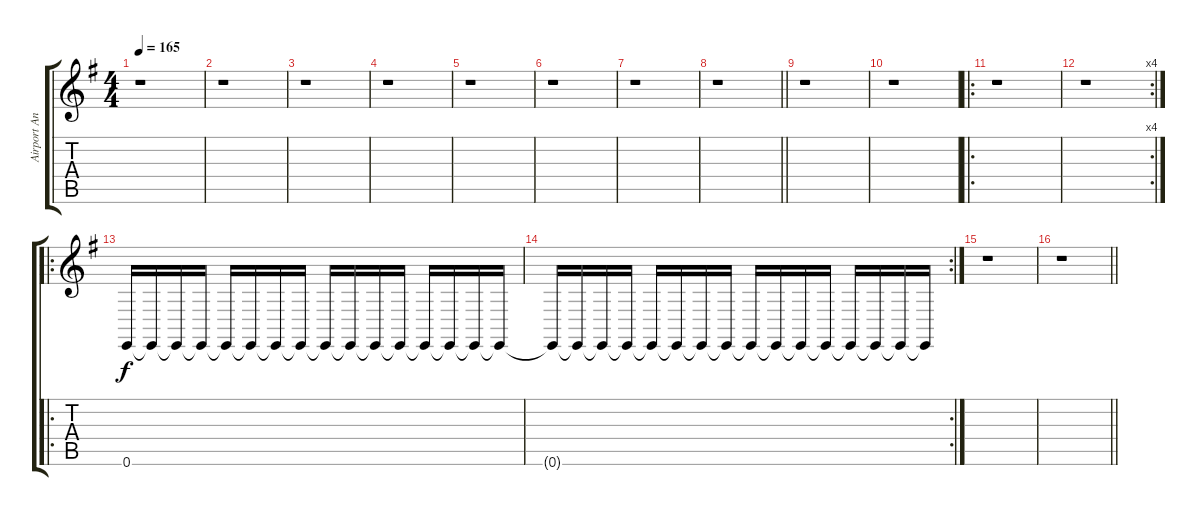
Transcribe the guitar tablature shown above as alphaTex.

\track ("Airport Annoucemnet arr for gtr" "Airport An") {instrument applause}
\staff {score tabs}
\tuning (E4 B3 G3 D3 A2 E2) {hide}
\ts (4 4)
\tempo 165
\clef g2
\ks g
r.1{dy f instrument applause} |
r.1 |
r.1 |
r.1 |
r.1 |
r.1 |
r.1 |
\barLineRight lightlight
r.1 |
r.1 |
r.1 |
\ro
r.1 |
\rc 4
r.1 |
\ro
0.6.16 0.6{t}.16 0.6{t}.16 0.6{t}.16 0.6{t}.16 0.6{t}.16 0.6{t}.16 0.6{t}.16 0.6{t}.16 0.6{t}.16 0.6{t}.16 0.6{t}.16 0.6{t}.16 0.6{t}.16 0.6{t}.16 0.6{t}.16 |
\rc 2
0.6{t}.16 0.6{t}.16 0.6{t}.16 0.6{t}.16 0.6{t}.16 0.6{t}.16 0.6{t}.16 0.6{t}.16 0.6{t}.16 0.6{t}.16 0.6{t}.16 0.6{t}.16 0.6{t}.16 0.6{t}.16 0.6{t}.16 0.6{t}.16 |
r.1 |
\barLineRight lightlight
r.1
